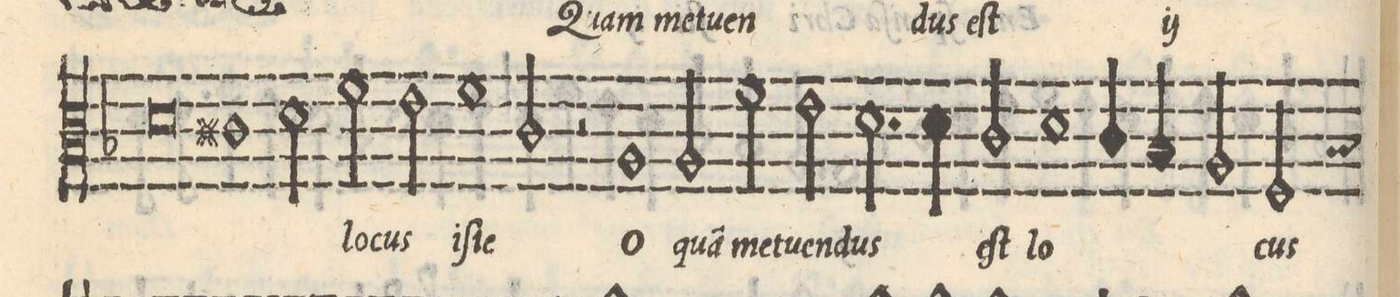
**kern	**text
*I"ALTVS	*
*clefC3	*
*k[b-]	*
*met(C|)	*
*M2/1	*
0d	-en-
=10-	=10-
1c#X	-dus
2d\	eſt
*	*Xij
2f\	lo-
=11-	=11-
2e\	-cus
1f\	i-
2cny/	-ſte
=12-	=12-
2r	.
1A/	O
2A/	qua(m)
=13-	=13-
2f\	me-
2e\	-tu-
2.d\	-en-
4d\	-dus
=14-	=14-
2c/	eſt
1d\	lo-
4c/	.
4B-/	.
=15-	=15-
2A/	.
2F/	-cus
*custos:B	*
*-	*-
